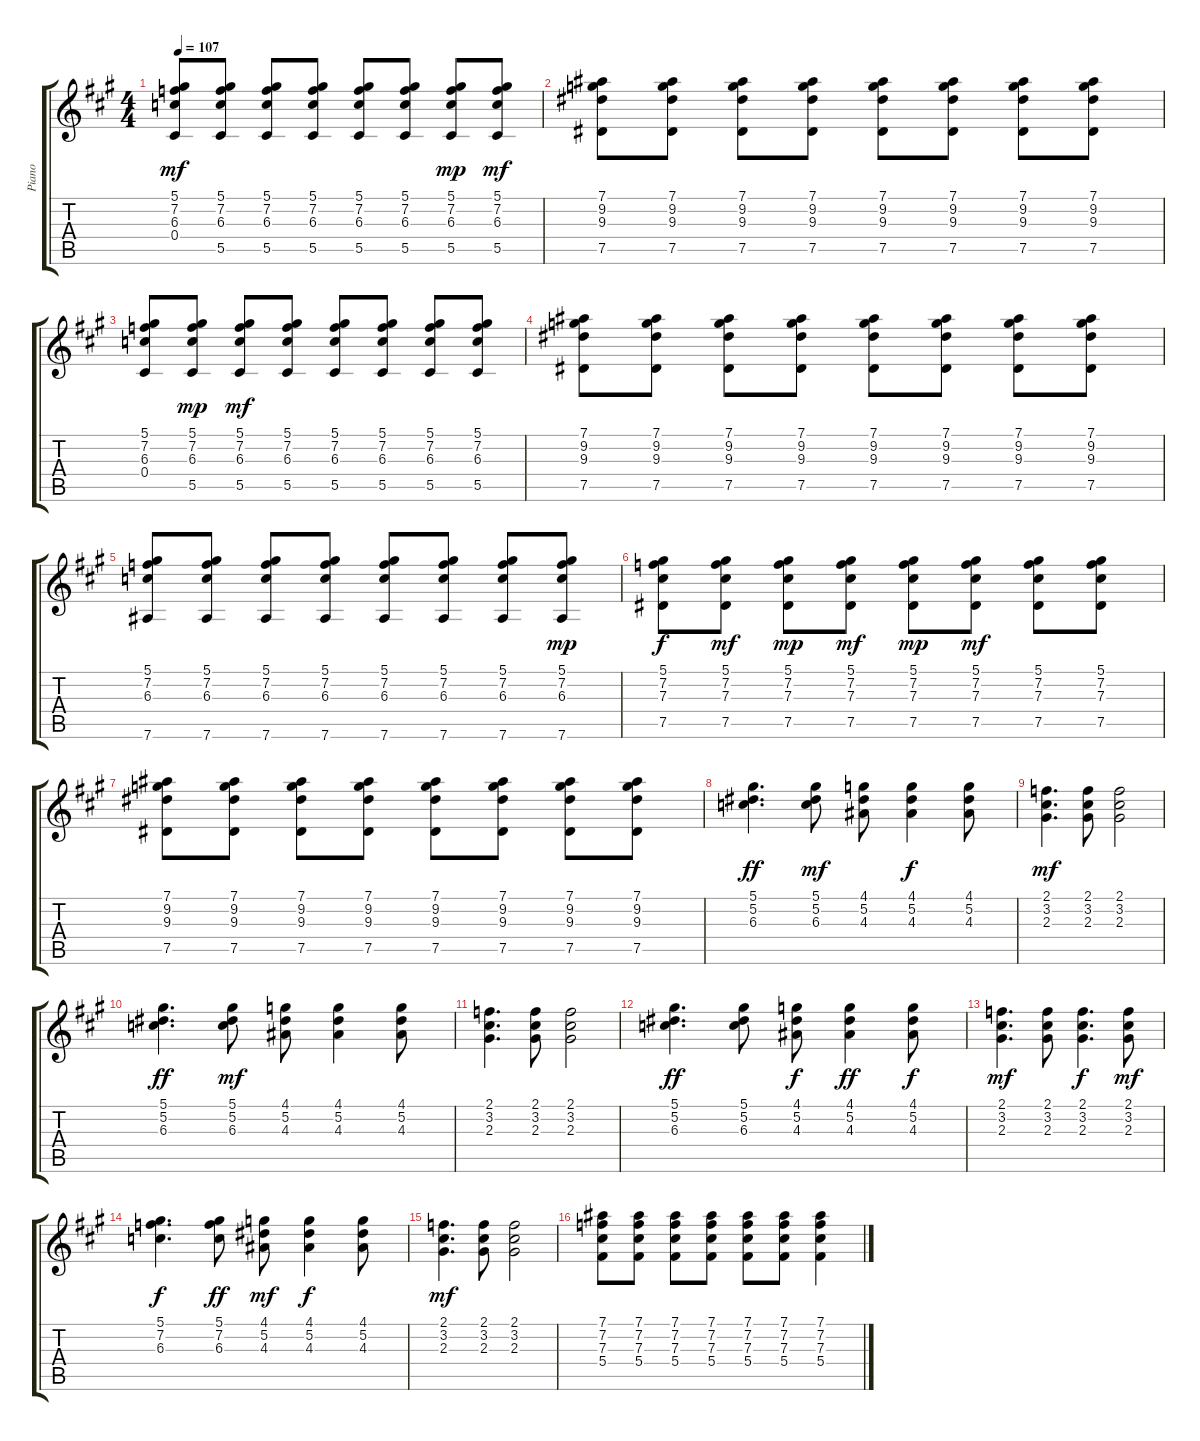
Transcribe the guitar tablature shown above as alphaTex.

\track ("Piano" "Piano") {instrument acousticguitarnylon}
\staff {score tabs}
\tuning (Eb4 Bb3 Gb3 Db3 Ab2 Eb2) {hide}
\ts (4 4)
\tempo 107
\clef g2
\ks a
(5.1 7.2 6.3 0.4).8{dy mf} (5.1 7.2 6.3 5.5).8 (5.1 7.2 6.3 5.5).8 (5.1 7.2 6.3 5.5).8 (5.1 7.2 6.3 5.5).8 (5.1 7.2 6.3 5.5).8 (5.1 7.2 6.3 5.5).8{dy mp} (5.1 7.2 6.3 5.5).8{dy mf} |
(7.1 9.2 9.3 7.5).8 (7.1 9.2 9.3 7.5).8 (7.1 9.2 9.3 7.5).8 (7.1 9.2 9.3 7.5).8 (7.1 9.2 9.3 7.5).8 (7.1 9.2 9.3 7.5).8 (7.1 9.2 9.3 7.5).8 (7.1 9.2 9.3 7.5).8 |
(5.1 7.2 6.3 0.4).8 (5.1 7.2 6.3 5.5).8{dy mp} (5.1 7.2 6.3 5.5).8{dy mf} (5.1 7.2 6.3 5.5).8 (5.1 7.2 6.3 5.5).8 (5.1 7.2 6.3 5.5).8 (5.1 7.2 6.3 5.5).8 (5.1 7.2 6.3 5.5).8 |
(7.1 9.2 9.3 7.5).8 (7.1 9.2 9.3 7.5).8 (7.1 9.2 9.3 7.5).8 (7.1 9.2 9.3 7.5).8 (7.1 9.2 9.3 7.5).8 (7.1 9.2 9.3 7.5).8 (7.1 9.2 9.3 7.5).8 (7.1 9.2 9.3 7.5).8 |
(5.1 7.2 6.3 7.6).8 (5.1 7.2 6.3 7.6).8 (5.1 7.2 6.3 7.6).8 (5.1 7.2 6.3 7.6).8 (5.1 7.2 6.3 7.6).8 (5.1 7.2 6.3 7.6).8 (5.1 7.2 6.3 7.6).8 (5.1 7.2 6.3 7.6).8{dy mp} |
(5.1 7.2 7.3 7.5).8{dy f} (5.1 7.2 7.3 7.5).8{dy mf} (5.1 7.2 7.3 7.5).8{dy mp} (5.1 7.2 7.3 7.5).8{dy mf} (5.1 7.2 7.3 7.5).8{dy mp} (5.1 7.2 7.3 7.5).8{dy mf} (5.1 7.2 7.3 7.5).8 (5.1 7.2 7.3 7.5).8 |
(7.1 9.2 9.3 7.5).8 (7.1 9.2 9.3 7.5).8 (7.1 9.2 9.3 7.5).8 (7.1 9.2 9.3 7.5).8 (7.1 9.2 9.3 7.5).8 (7.1 9.2 9.3 7.5).8 (7.1 9.2 9.3 7.5).8 (7.1 9.2 9.3 7.5).8 |
(5.1 5.2 6.3).4{d dy ff} (5.1 5.2 6.3).8{dy mf} (4.1 5.2 4.3).8 (4.1 5.2 4.3).4{dy f} (4.1 5.2 4.3).8 |
(2.1 3.2 2.3).4{d dy mf} (2.1 3.2 2.3).8 (2.1 3.2 2.3).2 |
(5.1 5.2 6.3).4{d dy ff} (5.1 5.2 6.3).8{dy mf} (4.1 5.2 4.3).8 (4.1 5.2 4.3).4 (4.1 5.2 4.3).8 |
(2.1 3.2 2.3).4{d} (2.1 3.2 2.3).8 (2.1 3.2 2.3).2 |
(5.1 5.2 6.3).4{d dy ff} (5.1 5.2 6.3).8 (4.1 5.2 4.3).8{dy f} (4.1 5.2 4.3).4{dy ff} (4.1 5.2 4.3).8{dy f} |
(2.1 3.2 2.3).4{d dy mf} (2.1 3.2 2.3).8 (2.1 3.2 2.3).4{d dy f} (2.1 3.2 2.3).8{dy mf} |
(5.1 7.2 6.3).4{d dy f} (5.1 7.2 6.3).8{dy ff} (4.1 5.2 4.3).8{dy mf} (4.1 5.2 4.3).4{dy f} (4.1 5.2 4.3).8 |
(2.1 3.2 2.3).4{d dy mf} (2.1 3.2 2.3).8 (2.1 3.2 2.3).2 |
(7.1 7.2 7.3 5.4).8 (7.1 7.2 7.3 5.4).8 (7.1 7.2 7.3 5.4).8 (7.1 7.2 7.3 5.4).8 (7.1 7.2 7.3 5.4).8 (7.1 7.2 7.3 5.4).8 (7.1 7.2 7.3 5.4).4
